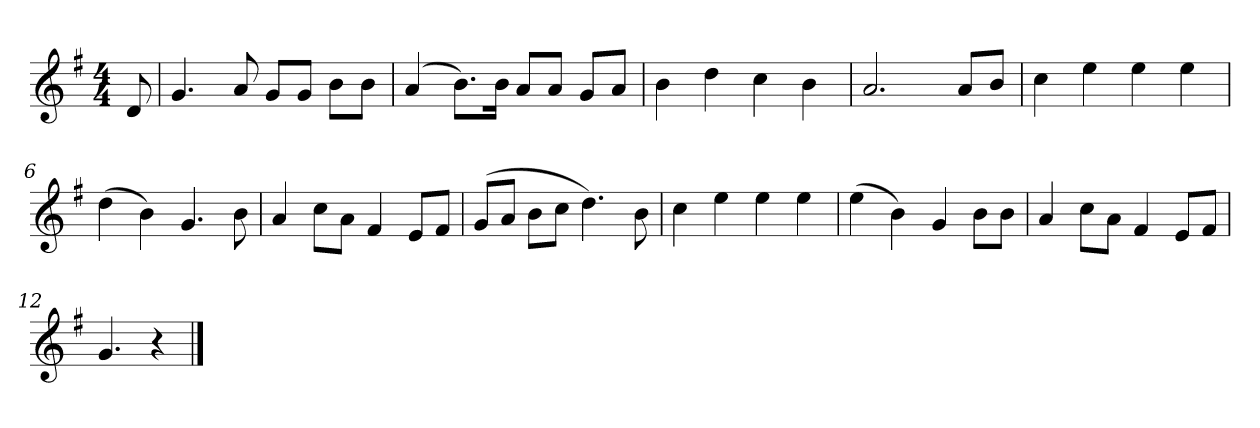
**kern
*part1
*staff1
*k[f#]
*M4/4
*MM120
=
8d
=1
4.g
8a
8gL
8gJ
8bL
8bJ
=2
(4a
8.bL)
16bJk
8aL
8aJ
8gL
8aJ
=3
4b
4dd
4cc
4b
=4
2.a
8aL
8bJ
=5
4cc
4ee
4ee
4ee
=6
(4dd
4b)
4.g
8b
=7
4a
8ccL
8aJ
4f#
8eL
8f#J
=8
(8gL
8aJ
8bL
8ccJ
4.dd)
8b
=9
4cc
4ee
4ee
4ee
=10
(4ee
4b)
4g
8bL
8bJ
=11
4a
8ccL
8aJ
4f#
8eL
8f#J
=12
4.g
4r
==
*-
